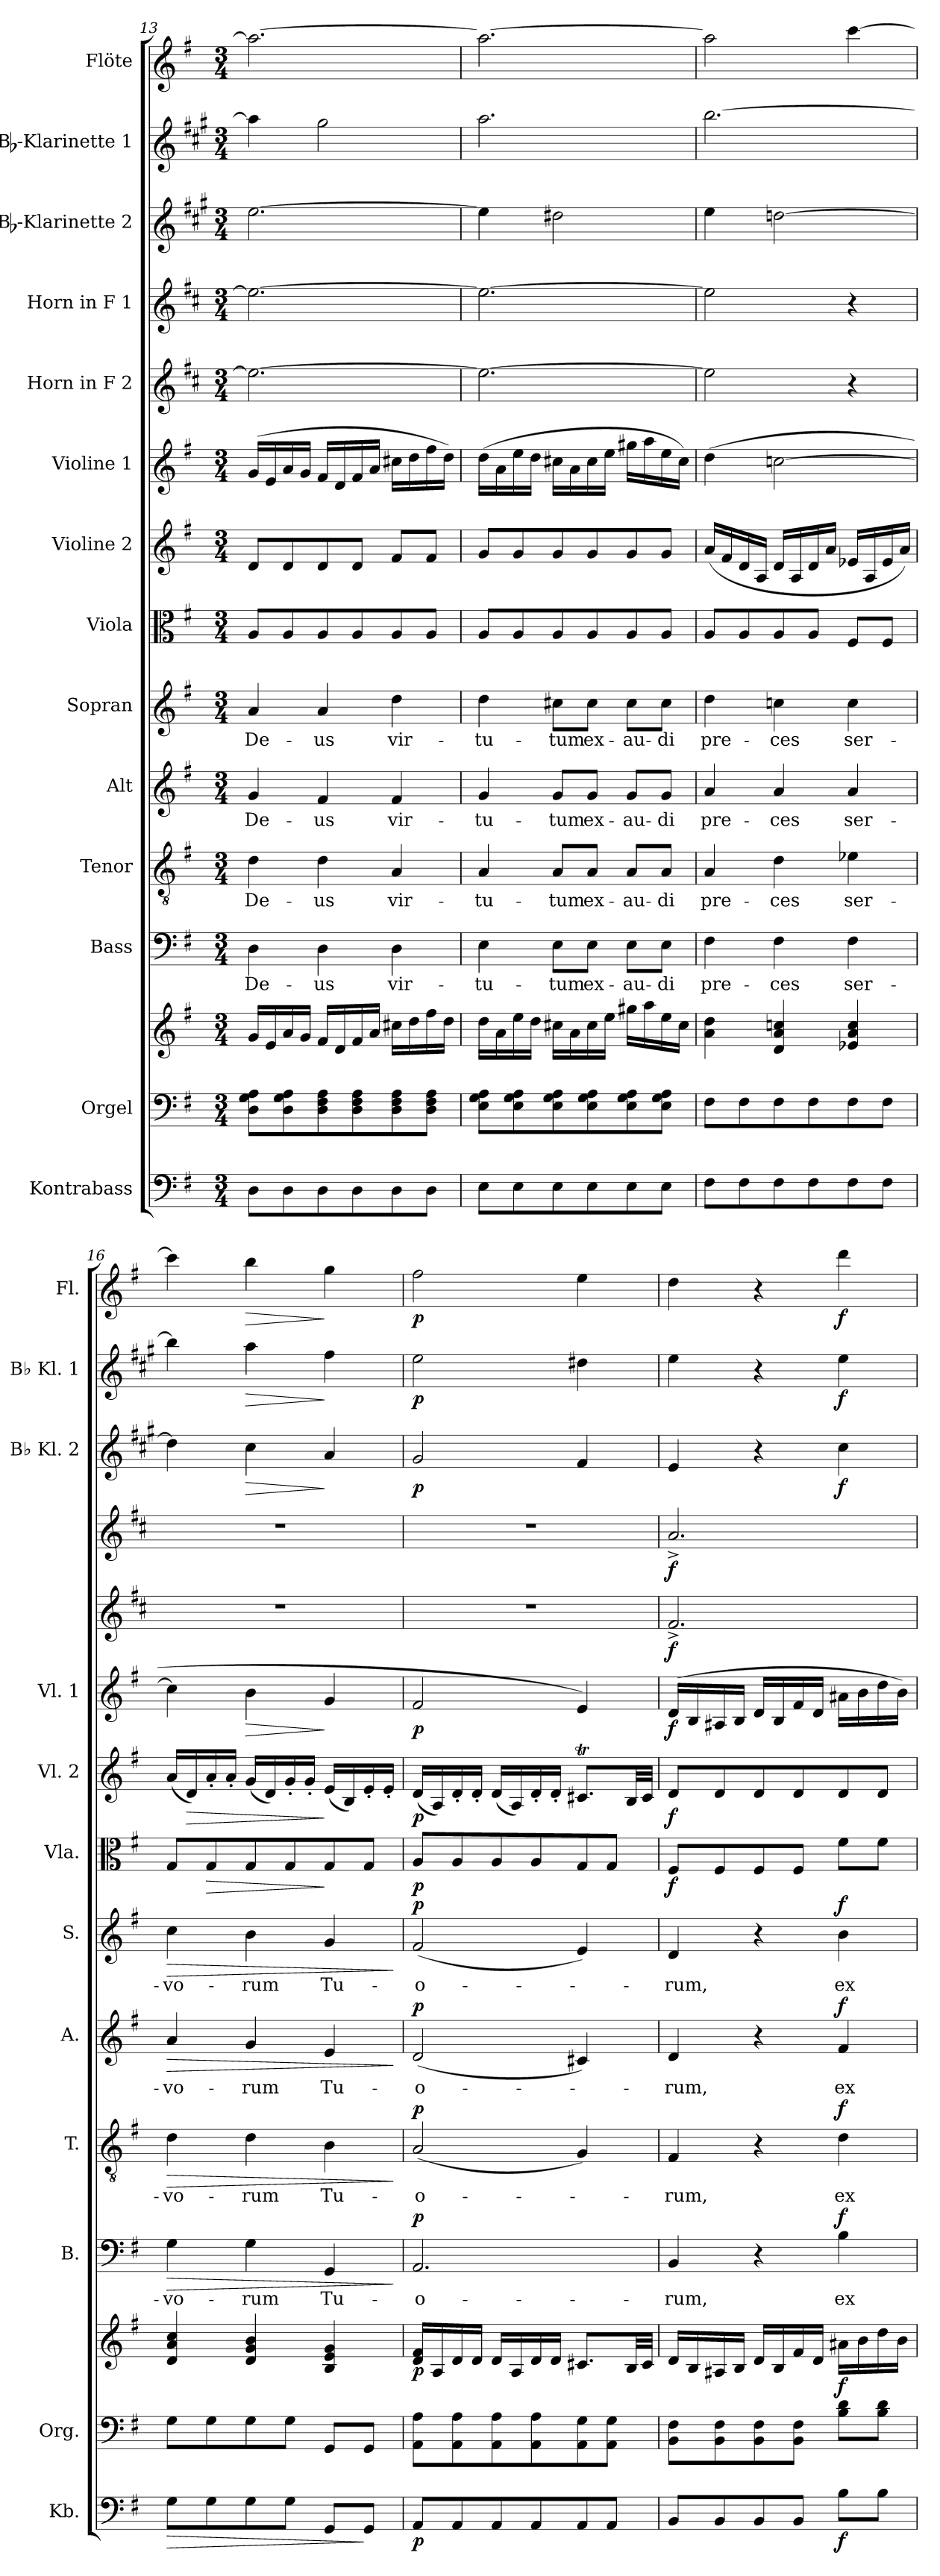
**kern	**dynam	**kern	**kern	**dynam	**kern	**text	**dynam	**kern	**text	**dynam	**kern	**text	**dynam	**kern	**text	**dynam	**kern	**dynam	**kern	**dynam	**kern	**dynam	**kern	**dynam	**kern	**dynam	**kern	**dynam	**kern	**dynam	**kern	**dynam
*part14	*part14	*part13	*part13	*part13	*part12	*part12	*part12	*part11	*part11	*part11	*part10	*part10	*part10	*part9	*part9	*part9	*part8	*part8	*part7	*part7	*part6	*part6	*part5	*part5	*part4	*part4	*part3	*part3	*part2	*part2	*part1	*part1
*staff15	*staff15	*staff14	*staff13	*staff13/14	*staff12	*staff12	*staff12	*staff11	*staff11	*staff11	*staff10	*staff10	*staff10	*staff9	*staff9	*staff9	*staff8	*staff8	*staff7	*staff7	*staff6	*staff6	*staff5	*staff5	*staff4	*staff4	*staff3	*staff3	*staff2	*staff2	*staff1	*staff1
*I"Kontrabass	*	*I"Orgel	*	*	*I"Bass	*	*	*I"Tenor	*	*	*I"Alt	*	*	*I"Sopran	*	*	*I"Viola	*	*I"Violine 2	*	*I"Violine 1	*	*I"Horn in F 2	*	*I"Horn in F 1	*	*I"Bb-Klarinette 2	*	*I"Bb-Klarinette 1	*	*I"Flöte	*
*I'Kb.	*	*I'Org.	*	*	*I'B.	*	*	*I'T.	*	*	*I'A.	*	*	*I'S.	*	*	*I'Vla.	*	*I'Vl. 2	*	*I'Vl. 1	*	*	*	*	*	*I'Bb Kl. 2	*	*I'Bb Kl. 1	*	*I'Fl.	*
*clefF4	*	*clefF4	*clefG2	*	*clefF4	*	*	*clefGv2	*	*	*clefG2	*	*	*clefG2	*	*	*clefC3	*	*clefG2	*	*clefG2	*	*clefG2	*	*clefG2	*	*clefG2	*	*clefG2	*	*clefG2	*
*ITrd7c12	*	*	*	*	*	*	*	*	*	*	*	*	*	*	*	*	*	*	*	*	*	*	*ITrd4c7	*	*ITrd4c7	*	*ITrd1c2	*	*ITrd1c2	*	*	*
*k[f#]	*	*k[f#]	*k[f#]	*	*k[f#]	*	*	*k[f#]	*	*	*k[f#]	*	*	*k[f#]	*	*	*k[f#]	*	*k[f#]	*	*k[f#]	*	*k[f#]	*	*k[f#]	*	*k[f#]	*	*k[f#]	*	*k[f#]	*
*G:	*	*G:	*G:	*	*G:	*	*	*G:	*	*	*G:	*	*	*G:	*	*	*G:	*	*G:	*	*G:	*	*G:	*	*G:	*	*G:	*	*G:	*	*G:	*
*M3/4	*	*M3/4	*M3/4	*	*M3/4	*	*	*M3/4	*	*	*M3/4	*	*	*M3/4	*	*	*M3/4	*	*M3/4	*	*M3/4	*	*M3/4	*	*M3/4	*	*M3/4	*	*M3/4	*	*M3/4	*
=13	=13	=13	=13	=13	=13	=13	=13	=13	=13	=13	=13	=13	=13	=13	=13	=13	=13	=13	=13	=13	=13	=13	=13	=13	=13	=13	=13	=13	=13	=13	=13	=13
!	!	!	!	!	!	!LO:LY:b	!	!	!LO:LY:b	!	!	!LO:LY:b	!	!	!LO:LY:b	!	!	!	!	!	!	!	!	!	!	!	!	!	!	!	!	!
8DD\L	.	8D\ 8G\ 8A\L	16g/LL	.	4D\	De-	.	4d\	De-	.	4g/	De-	.	4a/	De-	.	8A/L	.	8d/L	.	(>16g/LL	.	2.a\_	.	2.a\_	.	[2.dd\	.	4gg\]	.	2.aa\_	.
.	.	.	16e/	.	.	.	.	.	.	.	.	.	.	.	.	.	.	.	.	.	16e/	.	.	.	.	.	.	.	.	.	.	.
8DD\	.	8D\ 8G\ 8A\	16a/	.	.	.	.	.	.	.	.	.	.	.	.	.	8A/	.	8d/	.	16a/	.	.	.	.	.	.	.	.	.	.	.
.	.	.	16g/JJ	.	.	.	.	.	.	.	.	.	.	.	.	.	.	.	.	.	16g/JJ	.	.	.	.	.	.	.	.	.	.	.
!	!	!	!	!	!	!LO:LY:b	!	!	!LO:LY:b	!	!	!LO:LY:b	!	!	!LO:LY:b	!	!	!	!	!	!	!	!	!	!	!	!	!	!	!	!	!
8DD\	.	8D\ 8F#\ 8A\	16f#/LL	.	4D\	-us	.	4d\	-us	.	4f#/	-us	.	4a/	-us	.	8A/	.	8d/	.	16f#/LL	.	.	.	.	.	.	.	2ff#\	.	.	.
.	.	.	16d/	.	.	.	.	.	.	.	.	.	.	.	.	.	.	.	.	.	16d/	.	.	.	.	.	.	.	.	.	.	.
8DD\	.	8D\ 8F#\ 8A\	16f#/	.	.	.	.	.	.	.	.	.	.	.	.	.	8A/	.	8d/J	.	16f#/	.	.	.	.	.	.	.	.	.	.	.
.	.	.	16a/JJ	.	.	.	.	.	.	.	.	.	.	.	.	.	.	.	.	.	16a/JJ	.	.	.	.	.	.	.	.	.	.	.
!	!	!	!	!	!	!LO:LY:b	!	!	!LO:LY:b	!	!	!LO:LY:b	!	!	!LO:LY:b	!	!	!	!	!	!	!	!	!	!	!	!	!	!	!	!	!
8DD\	.	8D\ 8F#\ 8A\	16cc#X\LL	.	4D\	vir-	.	4A/	vir-	.	4f#/	vir-	.	4dd\	vir-	.	8A/	.	8f#/L	.	16cc#X\LL	.	.	.	.	.	.	.	.	.	.	.
.	.	.	16dd\	.	.	.	.	.	.	.	.	.	.	.	.	.	.	.	.	.	16dd\	.	.	.	.	.	.	.	.	.	.	.
8DD\J	.	8D\ 8F#\ 8A\J	16ff#\	.	.	.	.	.	.	.	.	.	.	.	.	.	8A/J	.	8f#/J	.	16ff#\	.	.	.	.	.	.	.	.	.	.	.
.	.	.	16dd\JJ	.	.	.	.	.	.	.	.	.	.	.	.	.	.	.	.	.	16dd\JJ)	.	.	.	.	.	.	.	.	.	.	.
=14	=14	=14	=14	=14	=14	=14	=14	=14	=14	=14	=14	=14	=14	=14	=14	=14	=14	=14	=14	=14	=14	=14	=14	=14	=14	=14	=14	=14	=14	=14	=14	=14
!	!	!	!	!	!	!LO:LY:b	!	!	!LO:LY:b	!	!	!LO:LY:b	!	!	!LO:LY:b	!	!	!	!	!	!	!	!	!	!	!	!	!	!	!	!	!
8EE\L	.	8E\ 8G\ 8A\L	16dd\LL	.	4E\	-tu-	.	4A/	-tu-	.	4g/	-tu-	.	4dd\	-tu-	.	8A/L	.	8g/L	.	(>16dd\LL	.	2.a\_	.	2.a\_	.	4dd\]	.	2.gg\	.	2.aa\_	.
.	.	.	16a\	.	.	.	.	.	.	.	.	.	.	.	.	.	.	.	.	.	16a\	.	.	.	.	.	.	.	.	.	.	.
8EE\	.	8E\ 8G\ 8A\	16ee\	.	.	.	.	.	.	.	.	.	.	.	.	.	8A/	.	8g/	.	16ee\	.	.	.	.	.	.	.	.	.	.	.
.	.	.	16dd\JJ	.	.	.	.	.	.	.	.	.	.	.	.	.	.	.	.	.	16dd\JJ	.	.	.	.	.	.	.	.	.	.	.
!	!	!	!	!	!	!LO:LY:b	!	!	!LO:LY:b	!	!	!LO:LY:b	!	!	!LO:LY:b	!	!	!	!	!	!	!	!	!	!	!	!	!	!	!	!	!
8EE\	.	8E\ 8G\ 8A\	16cc#X\LL	.	8E\L	-tum	.	8A/L	-tum	.	8g/L	-tum	.	8cc#X\L	-tum	.	8A/	.	8g/	.	16cc#X\LL	.	.	.	.	.	2cc#X\	.	.	.	.	.
.	.	.	16a\	.	.	.	.	.	.	.	.	.	.	.	.	.	.	.	.	.	16a\	.	.	.	.	.	.	.	.	.	.	.
!	!	!	!	!	!	!LO:LY:b	!	!	!LO:LY:b	!	!	!LO:LY:b	!	!	!LO:LY:b	!	!	!	!	!	!	!	!	!	!	!	!	!	!	!	!	!
8EE\	.	8E\ 8G\ 8A\	16cc#\	.	8E\J	ex-	.	8A/J	ex-	.	8g/J	ex-	.	8cc#\J	ex-	.	8A/	.	8g/	.	16cc#\	.	.	.	.	.	.	.	.	.	.	.
.	.	.	16ee\JJ	.	.	.	.	.	.	.	.	.	.	.	.	.	.	.	.	.	16ee\JJ	.	.	.	.	.	.	.	.	.	.	.
!	!	!	!	!	!	!LO:LY:b	!	!	!LO:LY:b	!	!	!LO:LY:b	!	!	!LO:LY:b	!	!	!	!	!	!	!	!	!	!	!	!	!	!	!	!	!
8EE\	.	8E\ 8G\ 8A\	16gg#X\LL	.	8E\L	-au-	.	8A/L	-au-	.	8g/L	-au-	.	8cc#\L	-au-	.	8A/	.	8g/	.	16gg#X\LL	.	.	.	.	.	.	.	.	.	.	.
.	.	.	16aa\	.	.	.	.	.	.	.	.	.	.	.	.	.	.	.	.	.	16aa\	.	.	.	.	.	.	.	.	.	.	.
!	!	!	!	!	!	!LO:LY:b	!	!	!LO:LY:b	!	!	!LO:LY:b	!	!	!LO:LY:b	!	!	!	!	!	!	!	!	!	!	!	!	!	!	!	!	!
8EE\J	.	8E\ 8G\ 8A\J	16ee\	.	8E\J	-di	.	8A/J	-di	.	8g/J	-di	.	8cc#\J	-di	.	8A/J	.	8g/J	.	16ee\	.	.	.	.	.	.	.	.	.	.	.
.	.	.	16cc#\JJ	.	.	.	.	.	.	.	.	.	.	.	.	.	.	.	.	.	16cc#\JJ)	.	.	.	.	.	.	.	.	.	.	.
=15	=15	=15	=15	=15	=15	=15	=15	=15	=15	=15	=15	=15	=15	=15	=15	=15	=15	=15	=15	=15	=15	=15	=15	=15	=15	=15	=15	=15	=15	=15	=15	=15
!	!	!	!	!	!	!LO:LY:b	!	!	!LO:LY:b	!	!	!LO:LY:b	!	!	!LO:LY:b	!	!	!	!	!	!	!	!	!	!	!	!	!	!	!	!	!
8FF#\L	.	8F#\L	4a\ 4dd\	.	4F#\	pre-	.	4A/	pre-	.	4a/	pre-	.	4dd\	pre-	.	8A/L	.	(<16a/LL	.	(>4dd\	.	2a\]	.	2a\]	.	4dd\	.	[2.aa\	.	2aa\]	.
.	.	.	.	.	.	.	.	.	.	.	.	.	.	.	.	.	.	.	16f#/	.	.	.	.	.	.	.	.	.	.	.	.	.
8FF#\	.	8F#\	.	.	.	.	.	.	.	.	.	.	.	.	.	.	8A/	.	16d/	.	.	.	.	.	.	.	.	.	.	.	.	.
.	.	.	.	.	.	.	.	.	.	.	.	.	.	.	.	.	.	.	16A/JJ	.	.	.	.	.	.	.	.	.	.	.	.	.
!	!	!	!	!	!	!LO:LY:b	!	!	!LO:LY:b	!	!	!LO:LY:b	!	!	!LO:LY:b	!	!	!	!	!	!	!	!	!	!	!	!	!	!	!	!	!
8FF#\	.	8F#\	4d/ 4a/ 4ccn/	.	4F#\	-ces	.	4d\	-ces	.	4a/	-ces	.	4ccn\	-ces	.	8A/	.	16d/LL	.	[2ccn\	.	.	.	.	.	[2ccn\	.	.	.	.	.
.	.	.	.	.	.	.	.	.	.	.	.	.	.	.	.	.	.	.	16A/	.	.	.	.	.	.	.	.	.	.	.	.	.
8FF#\	.	8F#\	.	.	.	.	.	.	.	.	.	.	.	.	.	.	8A/J	.	16d/	.	.	.	.	.	.	.	.	.	.	.	.	.
.	.	.	.	.	.	.	.	.	.	.	.	.	.	.	.	.	.	.	16a/JJ	.	.	.	.	.	.	.	.	.	.	.	.	.
!	!	!	!	!	!	!LO:LY:b	!	!	!LO:LY:b	!	!	!LO:LY:b	!	!	!LO:LY:b	!	!	!	!	!	!	!	!	!	!	!	!	!	!	!	!	!
8FF#\	.	8F#\	4e-X/ 4a/ 4cc/	.	4F#\	ser-	.	4e-X\	ser-	.	4a/	ser-	.	4cc\	ser-	.	8F#/L	.	16e-X/LL	.	.	.	4r	.	4r	.	.	.	.	.	[4ccc\	.
.	.	.	.	.	.	.	.	.	.	.	.	.	.	.	.	.	.	.	16A/	.	.	.	.	.	.	.	.	.	.	.	.	.
8FF#\J	.	8F#\J	.	.	.	.	.	.	.	.	.	.	.	.	.	.	8F#/J	.	16e-/	.	.	.	.	.	.	.	.	.	.	.	.	.
.	.	.	.	.	.	.	.	.	.	.	.	.	.	.	.	.	.	.	16a/JJ)	.	.	.	.	.	.	.	.	.	.	.	.	.
!!LO:PB:g=z
=16	=16	=16	=16	=16	=16	=16	=16	=16	=16	=16	=16	=16	=16	=16	=16	=16	=16	=16	=16	=16	=16	=16	=16	=16	=16	=16	=16	=16	=16	=16	=16	=16
!	!LO:HP:b	!	!	!	!	!LO:LY:b	!LO:HP:b	!	!LO:LY:b	!LO:HP:b	!	!LO:LY:b	!LO:HP:b	!	!LO:LY:b	!LO:HP:b	!	!	!	!	!	!	!	!	!	!	!	!	!	!	!	!
8GG\L	>	8G\L	4d/ 4a/ 4cc/	.	4G\	-vo-	>	4d\	-vo-	>	4a/	-vo-	>	4cc\	-vo-	>	8G/L	.	(<16a/LL	.	4cc\]	.	2.r	.	2.r	.	4cc\]	.	4aa\]	.	4ccc\]	.
!	!	!	!	!	!	!	!	!	!	!	!	!	!	!	!	!	!	!	!	!LO:HP:b	!	!	!	!	!	!	!	!	!	!	!	!
.	.	.	.	.	.	.	.	.	.	.	.	.	.	.	.	.	.	.	16d/)	>	.	.	.	.	.	.	.	.	.	.	.	.
!	!	!	!	!	!	!	!	!	!	!	!	!	!	!	!	!	!	!LO:HP:b	!	!	!	!	!	!	!	!	!	!	!	!	!	!
8GG\	.	8G\	.	.	.	.	.	.	.	.	.	.	.	.	.	.	8G/	>	16a'</	.	.	.	.	.	.	.	.	.	.	.	.	.
.	.	.	.	.	.	.	.	.	.	.	.	.	.	.	.	.	.	.	16a'</JJ	.	.	.	.	.	.	.	.	.	.	.	.	.
!	!	!	!	!	!	!LO:LY:b	!	!	!LO:LY:b	!	!	!LO:LY:b	!	!	!LO:LY:b	!	!	!	!	!	!	!LO:HP:b	!	!	!	!	!	!LO:HP:b	!	!LO:HP:b	!	!LO:HP:b
8GG\	.	8G\	4d/ 4g/ 4b/	.	4G\	-rum	.	4d\	-rum	.	4g/	-rum	.	4b\	-rum	.	8G/	.	(<16g/LL	.	4b\	>	.	.	.	.	4b\	>	4gg\	>	4bb\	>
.	.	.	.	.	.	.	.	.	.	.	.	.	.	.	.	.	.	.	16d/)	.	.	.	.	.	.	.	.	.	.	.	.	.
8GG\J	.	8G\J	.	.	.	.	.	.	.	.	.	.	.	.	.	.	8G/	.	16g'</	.	.	.	.	.	.	.	.	.	.	.	.	.
.	.	.	.	.	.	.	.	.	.	.	.	.	.	.	.	.	.	.	16g'</JJ	.	.	.	.	.	.	.	.	.	.	.	.	.
!	!	!	!	!	!	!LO:LY:b	!	!	!LO:LY:b	!	!	!LO:LY:b	!	!	!LO:LY:b	!	!	!	!	!	!	!	!	!	!	!	!	!	!	!	!	!
8GGG/L	.	8GG/L	4B/ 4e/ 4g/	.	4GG/	Tu-	.	4B\	Tu-	.	4e/	Tu-	.	4g/	Tu-	.	8G/	]	(<16e/LL	]	4g/	]	.	.	.	.	4g/	]	4ee\	]	4gg\	]
.	.	.	.	.	.	.	.	.	.	.	.	.	.	.	.	.	.	.	16B/)	.	.	.	.	.	.	.	.	.	.	.	.	.
8GGG/J	]	8GG/J	.	.	.	.	.	.	.	.	.	.	.	.	.	.	8G/J	.	16e'</	.	.	.	.	.	.	.	.	.	.	.	.	.
.	.	.	.	.	.	.	.	.	.	.	.	.	.	.	.	.	.	.	16e'</JJ	.	.	.	.	.	.	.	.	.	.	.	.	.
.	.	.	.	.	.	.	]	.	.	]	.	.	]	.	.	]	.	.	.	.	.	.	.	.	.	.	.	.	.	.	.	.
=17	=17	=17	=17	=17	=17	=17	=17	=17	=17	=17	=17	=17	=17	=17	=17	=17	=17	=17	=17	=17	=17	=17	=17	=17	=17	=17	=17	=17	=17	=17	=17	=17
!	!LO:DY:b	!	!	!LO:DY:b	!	!LO:LY:b	!LO:DY:a	!	!LO:LY:b	!LO:DY:a	!	!LO:LY:b	!LO:DY:a	!	!LO:LY:b	!LO:DY:a	!	!LO:DY:b	!	!LO:DY:b	!	!LO:DY:b	!	!	!	!	!	!LO:DY:b	!	!LO:DY:b	!	!LO:DY:b
8AAA/L	p	8AA\ 8A\L	16d/ 16f#/LL	p	2.AA/	-o-	p	(<2A/	-o-	p	(<2d/	-o-	p	(<2f#/	-o-	p	8A/L	p	(<16d/LL	p	2f#/	p	2.r	.	2.r	.	2f#/	p	2dd\	p	2ff#\	p
.	.	.	16A/	.	.	.	.	.	.	.	.	.	.	.	.	.	.	.	16A/)	.	.	.	.	.	.	.	.	.	.	.	.	.
8AAA/	.	8AA\ 8A\	16d/	.	.	.	.	.	.	.	.	.	.	.	.	.	8A/	.	16d'</	.	.	.	.	.	.	.	.	.	.	.	.	.
.	.	.	16d/JJ	.	.	.	.	.	.	.	.	.	.	.	.	.	.	.	16d'</JJ	.	.	.	.	.	.	.	.	.	.	.	.	.
8AAA/	.	8AA\ 8A\	16d/LL	.	.	.	.	.	.	.	.	.	.	.	.	.	8A/	.	(<16d/LL	.	.	.	.	.	.	.	.	.	.	.	.	.
.	.	.	16A/	.	.	.	.	.	.	.	.	.	.	.	.	.	.	.	16A/)	.	.	.	.	.	.	.	.	.	.	.	.	.
8AAA/	.	8AA\ 8A\	16d/	.	.	.	.	.	.	.	.	.	.	.	.	.	8A/	.	16d'</	.	.	.	.	.	.	.	.	.	.	.	.	.
.	.	.	16d/JJ	.	.	.	.	.	.	.	.	.	.	.	.	.	.	.	16d'</JJ	.	.	.	.	.	.	.	.	.	.	.	.	.
8AAA/	.	8AA\ 8G\	8.c#X/L	.	.	.	.	4G/)	.	.	4c#X/)	.	.	4e/)	.	.	8G/	.	8.c#Xt/L	.	4e/)	.	.	.	.	.	4e/	.	4cc#X\	.	4ee\	.
8AAA/J	.	8AA\ 8G\J	.	.	.	.	.	.	.	.	.	.	.	.	.	.	8G/J	.	.	.	.	.	.	.	.	.	.	.	.	.	.	.
.	.	.	32B/LL	.	.	.	.	.	.	.	.	.	.	.	.	.	.	.	32B/LL	.	.	.	.	.	.	.	.	.	.	.	.	.
.	.	.	32c#/JJJ	.	.	.	.	.	.	.	.	.	.	.	.	.	.	.	32c#/JJJ	.	.	.	.	.	.	.	.	.	.	.	.	.
=18	=18	=18	=18	=18	=18	=18	=18	=18	=18	=18	=18	=18	=18	=18	=18	=18	=18	=18	=18	=18	=18	=18	=18	=18	=18	=18	=18	=18	=18	=18	=18	=18
!	!	!	!	!	!	!LO:LY:b	!	!	!LO:LY:b	!	!	!LO:LY:b	!	!	!LO:LY:b	!	!	!LO:DY:b	!	!LO:DY:b	!	!LO:DY:b	!	!LO:DY:b	!	!LO:DY:b	!	!	!	!	!	!
8BBB/L	.	8BB\ 8F#\L	16d/LL	.	4BB/	-rum,	.	4F#/	-rum,	.	4d/	-rum,	.	4d/	-rum,	.	8F#/L	f	8d/L	f	(>16d/LL	f	2.B^</	f	2.d^</	f	4d/	.	4dd\	.	4dd\	.
.	.	.	16B/	.	.	.	.	.	.	.	.	.	.	.	.	.	.	.	.	.	16B/	.	.	.	.	.	.	.	.	.	.	.
8BBB/	.	8BB\ 8F#\	16A#X/	.	.	.	.	.	.	.	.	.	.	.	.	.	8F#/	.	8d/	.	16A#X/	.	.	.	.	.	.	.	.	.	.	.
.	.	.	16B/JJ	.	.	.	.	.	.	.	.	.	.	.	.	.	.	.	.	.	16B/JJ	.	.	.	.	.	.	.	.	.	.	.
8BBB/	.	8BB\ 8F#\	16d/LL	.	4r	.	.	4r	.	.	4r	.	.	4r	.	.	8F#/	.	8d/	.	16d/LL	.	.	.	.	.	4r	.	4r	.	4r	.
.	.	.	16B/	.	.	.	.	.	.	.	.	.	.	.	.	.	.	.	.	.	16B/	.	.	.	.	.	.	.	.	.	.	.
8BBB/J	.	8BB\ 8F#\J	16f#/	.	.	.	.	.	.	.	.	.	.	.	.	.	8F#/J	.	8d/	.	16f#/	.	.	.	.	.	.	.	.	.	.	.
.	.	.	16d/JJ	.	.	.	.	.	.	.	.	.	.	.	.	.	.	.	.	.	16d/JJ	.	.	.	.	.	.	.	.	.	.	.
!	!LO:DY:b	!	!	!LO:DY:b	!	!LO:LY:b	!LO:DY:a	!	!LO:LY:b	!LO:DY:a	!	!LO:LY:b	!LO:DY:a	!	!LO:LY:b	!LO:DY:a	!	!	!	!	!	!	!	!	!	!	!	!LO:DY:b	!	!LO:DY:b	!	!LO:DY:b
8BB\L	f	8B\ 8d\L	16a#X\LL	f	4B\	ex-	f	4d\	ex-	f	4f#/	ex-	f	4b\	ex-	f	8f#\L	.	8d/	.	16a#X\LL	.	.	.	.	.	4b\	f	4dd\	f	4ddd\	f
.	.	.	16b\	.	.	.	.	.	.	.	.	.	.	.	.	.	.	.	.	.	16b\	.	.	.	.	.	.	.	.	.	.	.
8BB\J	.	8B\ 8d\J	16dd\	.	.	.	.	.	.	.	.	.	.	.	.	.	8f#\J	.	8d/J	.	16dd\	.	.	.	.	.	.	.	.	.	.	.
.	.	.	16b\JJ	.	.	.	.	.	.	.	.	.	.	.	.	.	.	.	.	.	16b\JJ)	.	.	.	.	.	.	.	.	.	.	.
=	=	=	=	=	=	=	=	=	=	=	=	=	=	=	=	=	=	=	=	=	=	=	=	=	=	=	=	=	=	=	=	=
*-	*-	*-	*-	*-	*-	*-	*-	*-	*-	*-	*-	*-	*-	*-	*-	*-	*-	*-	*-	*-	*-	*-	*-	*-	*-	*-	*-	*-	*-	*-	*-	*-
